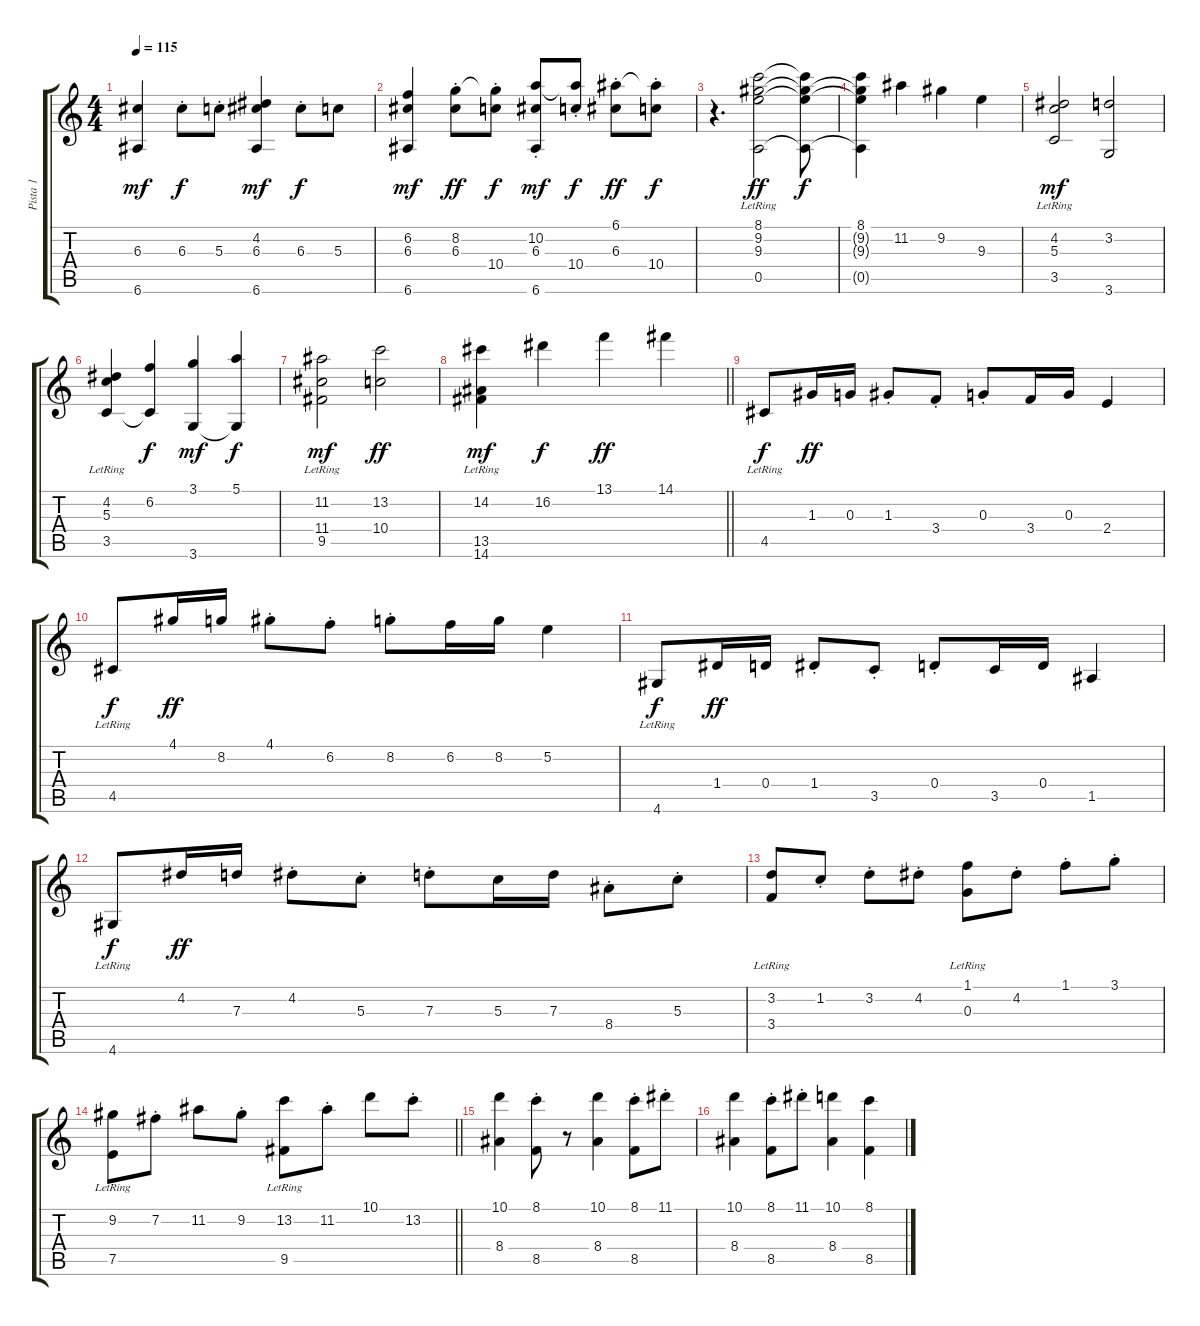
\track ("Pista 1" "Pista 1") {instrument acousticguitarsteel}
\staff {score tabs}
\tuning (E4 B3 G3 D3 A2 E2) {hide}
\ts (4 4)
\tempo 115
\clef g2
\ks c
(6.3 6.6).4{dy mf} 6.3{st}.8{dy f} 5.3{st}.8 (4.2 6.3 6.6).4{dy mf} 6.3{st}.8{dy f} 5.3.8 |
(6.2 6.3 6.6).4{dy mf} (8.2 6.3{st}).8{dy ff} (8.2{t} 10.4{st}).8{dy f} (10.2 6.3{st} 6.6).8{dy mf} (10.2{t} 10.4{st}).8{dy f} (6.1 6.3{st}).8{dy ff} (6.1{t} 10.4{st}).8{dy f} |
r.4{d} (8.1{lr} 9.2{lr} 9.3{lr} 0.5{lr}).2{dy ff} (8.1{t} 9.2{t} 9.3{t} 0.5{t}).8{dy f} |
(8.1 9.2{t} 9.3{t} 0.5{t}).4 11.2.4 9.2.4 9.3.4 |
(4.2 5.3{lr} 3.5).2{dy mf} (3.2 3.6).2 |
(4.2 5.3{lr} 3.5).4 (6.2 3.5{t}).4{dy f} (3.1 3.6).4{dy mf} (5.1 3.6{t}).4{dy f} |
(11.2 11.4 9.5{lr}).2{dy mf} (13.2 10.4).2{dy ff} |
\barLineRight lightlight
(14.2 13.5{lr} 14.6{lr}).4{dy mf} 16.2.4{dy f} 13.1.4{dy ff} 14.1.4 |
4.5{lr}.8{dy f} 1.3.16{dy ff} 0.3.16 1.3{st}.8 3.4{st}.8 0.3{st}.8 3.4.16 0.3.16 2.4.4 |
4.5{lr}.8{dy f} 4.1.16{dy ff} 8.2.16 4.1{st}.8 6.2{st}.8 8.2{st}.8 6.2.16 8.2.16 5.2.4 |
4.6{lr}.8{dy f} 1.4.16{dy ff} 0.4.16 1.4{st}.8 3.5{st}.8 0.4{st}.8 3.5.16 0.4.16 1.5.4 |
4.6{lr}.8{dy f} 4.2.16{dy ff} 7.3.16 4.2{st}.8 5.3{st}.8 7.3{st}.8 5.3.16 7.3.16 8.4{st}.8 5.3{st}.8 |
(3.2 3.4{lr}).8 1.2{st}.8 3.2{st}.8 4.2{st}.8 (1.1 0.3{lr}).8 4.2{st}.8 1.1{st}.8 3.1{st}.8 |
\barLineRight lightlight
(9.2 7.5{lr}).8 7.2{st}.8 11.2.8 9.2{st}.8 (13.2 9.5{lr}).8 11.2{st}.8 10.1.8 13.2{st}.8 |
(10.1 8.4).4 (8.1{st} 8.5{st}).8 r.8 (10.1 8.4).4 (8.1{st} 8.5{st}).8 11.1{st}.8 |
(10.1 8.4).4 (8.1{st} 8.5{st}).8 11.1{st}.8 (10.1 8.4).4 (8.1 8.5).4
